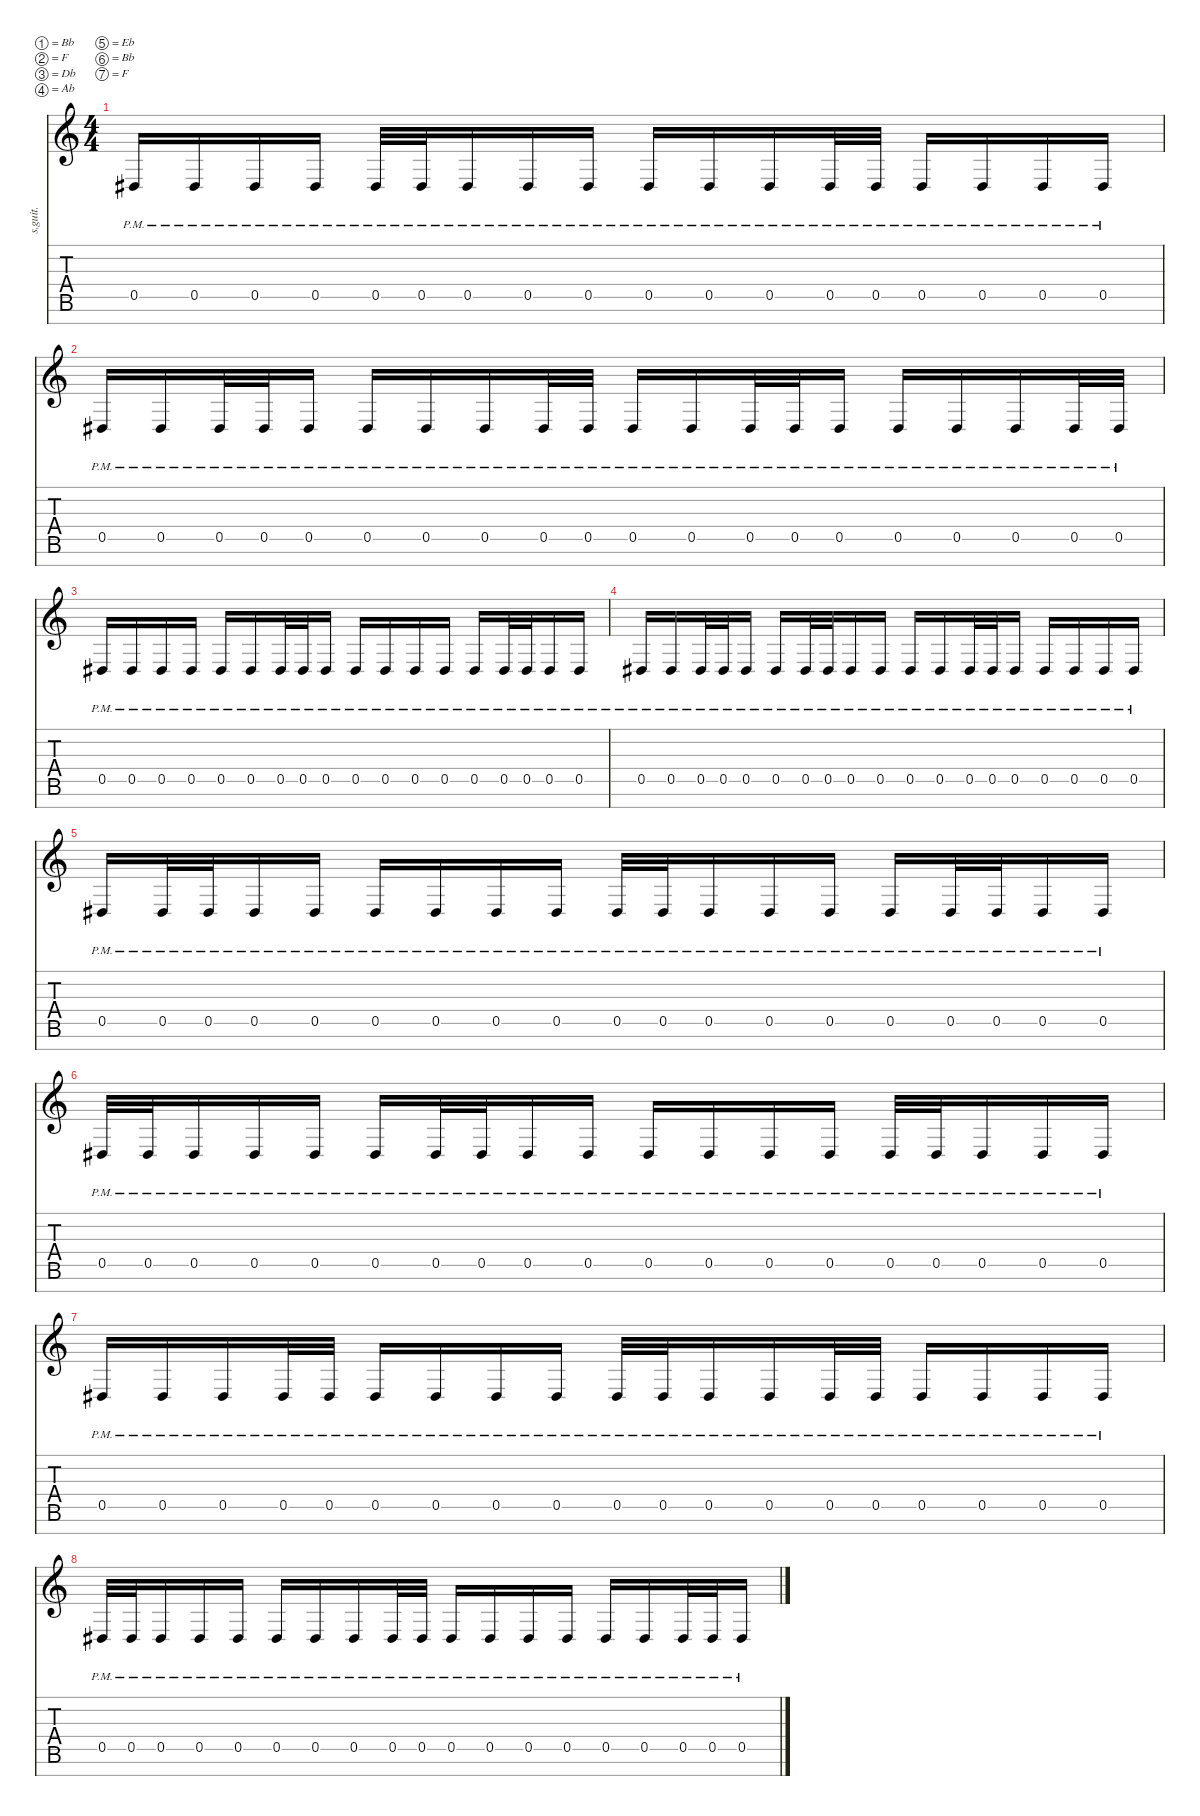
\defaultSystemsLayout 4
\hideDynamics
\bracketExtendMode nobrackets
\track ("Marten Hagstrom (Guitar 2)" "s.guit.") {instrument distortionguitar}
\staff {score tabs}
\tuning (Bb3 F3 Db3 Ab2 Eb2 Bb1 F1)
\ts (4 4)
\tempo (115 hide)
\clef g2
\ks c
0.5{pm acc #}.16{lyrics (0 "") lyrics (1 "") lyrics (2 "") lyrics (3 "") lyrics (4 "") dy f} 0.5{pm acc #}.16{lyrics (0 "") lyrics (1 "") lyrics (2 "") lyrics (3 "") lyrics (4 "")} 0.5{pm acc #}.16{lyrics (0 "") lyrics (1 "") lyrics (2 "") lyrics (3 "") lyrics (4 "")} 0.5{pm acc #}.16{lyrics (0 "") lyrics (1 "") lyrics (2 "") lyrics (3 "") lyrics (4 "")} 0.5{pm acc #}.32{lyrics (0 "") lyrics (1 "") lyrics (2 "") lyrics (3 "") lyrics (4 "")} 0.5{pm acc #}.32{lyrics (0 "") lyrics (1 "") lyrics (2 "") lyrics (3 "") lyrics (4 "")} 0.5{pm acc #}.16{lyrics (0 "") lyrics (1 "") lyrics (2 "") lyrics (3 "") lyrics (4 "")} 0.5{pm acc #}.16{lyrics (0 "") lyrics (1 "") lyrics (2 "") lyrics (3 "") lyrics (4 "")} 0.5{pm acc #}.16{lyrics (0 "") lyrics (1 "") lyrics (2 "") lyrics (3 "") lyrics (4 "")} 0.5{pm acc #}.16{lyrics (0 "") lyrics (1 "") lyrics (2 "") lyrics (3 "") lyrics (4 "")} 0.5{pm acc #}.16{lyrics (0 "") lyrics (1 "") lyrics (2 "") lyrics (3 "") lyrics (4 "")} 0.5{pm acc #}.16{lyrics (0 "") lyrics (1 "") lyrics (2 "") lyrics (3 "") lyrics (4 "")} 0.5{pm acc #}.32{lyrics (0 "") lyrics (1 "") lyrics (2 "") lyrics (3 "") lyrics (4 "")} 0.5{pm acc #}.32{lyrics (0 "") lyrics (1 "") lyrics (2 "") lyrics (3 "") lyrics (4 "")} 0.5{pm acc #}.16{lyrics (0 "") lyrics (1 "") lyrics (2 "") lyrics (3 "") lyrics (4 "")} 0.5{pm acc #}.16{lyrics (0 "") lyrics (1 "") lyrics (2 "") lyrics (3 "") lyrics (4 "")} 0.5{pm acc #}.16{lyrics (0 "") lyrics (1 "") lyrics (2 "") lyrics (3 "") lyrics (4 "")} 0.5{pm acc #}.16{lyrics (0 "") lyrics (1 "") lyrics (2 "") lyrics (3 "") lyrics (4 "")} |
0.5{pm acc #}.16{lyrics (0 "") lyrics (1 "") lyrics (2 "") lyrics (3 "") lyrics (4 "")} 0.5{pm acc #}.16{lyrics (0 "") lyrics (1 "") lyrics (2 "") lyrics (3 "") lyrics (4 "")} 0.5{pm acc #}.32{lyrics (0 "") lyrics (1 "") lyrics (2 "") lyrics (3 "") lyrics (4 "")} 0.5{pm acc #}.32{lyrics (0 "") lyrics (1 "") lyrics (2 "") lyrics (3 "") lyrics (4 "")} 0.5{pm acc #}.16{lyrics (0 "") lyrics (1 "") lyrics (2 "") lyrics (3 "") lyrics (4 "")} 0.5{pm acc #}.16{lyrics (0 "") lyrics (1 "") lyrics (2 "") lyrics (3 "") lyrics (4 "")} 0.5{pm acc #}.16{lyrics (0 "") lyrics (1 "") lyrics (2 "") lyrics (3 "") lyrics (4 "")} 0.5{pm acc #}.16{lyrics (0 "") lyrics (1 "") lyrics (2 "") lyrics (3 "") lyrics (4 "")} 0.5{pm acc #}.32{lyrics (0 "") lyrics (1 "") lyrics (2 "") lyrics (3 "") lyrics (4 "")} 0.5{pm acc #}.32{lyrics (0 "") lyrics (1 "") lyrics (2 "") lyrics (3 "") lyrics (4 "")} 0.5{pm acc #}.16{lyrics (0 "") lyrics (1 "") lyrics (2 "") lyrics (3 "") lyrics (4 "")} 0.5{pm acc #}.16{lyrics (0 "") lyrics (1 "") lyrics (2 "") lyrics (3 "") lyrics (4 "")} 0.5{pm acc #}.32{lyrics (0 "") lyrics (1 "") lyrics (2 "") lyrics (3 "") lyrics (4 "")} 0.5{pm acc #}.32{lyrics (0 "") lyrics (1 "") lyrics (2 "") lyrics (3 "") lyrics (4 "")} 0.5{pm acc #}.16{lyrics (0 "") lyrics (1 "") lyrics (2 "") lyrics (3 "") lyrics (4 "")} 0.5{pm acc #}.16{lyrics (0 "") lyrics (1 "") lyrics (2 "") lyrics (3 "") lyrics (4 "")} 0.5{pm acc #}.16{lyrics (0 "") lyrics (1 "") lyrics (2 "") lyrics (3 "") lyrics (4 "")} 0.5{pm acc #}.16{lyrics (0 "") lyrics (1 "") lyrics (2 "") lyrics (3 "") lyrics (4 "")} 0.5{pm acc #}.32{lyrics (0 "") lyrics (1 "") lyrics (2 "") lyrics (3 "") lyrics (4 "")} 0.5{pm acc #}.32{lyrics (0 "") lyrics (1 "") lyrics (2 "") lyrics (3 "") lyrics (4 "")} |
0.5{pm acc #}.16{lyrics (0 "") lyrics (1 "") lyrics (2 "") lyrics (3 "") lyrics (4 "")} 0.5{pm acc #}.16{lyrics (0 "") lyrics (1 "") lyrics (2 "") lyrics (3 "") lyrics (4 "")} 0.5{pm acc #}.16{lyrics (0 "") lyrics (1 "") lyrics (2 "") lyrics (3 "") lyrics (4 "")} 0.5{pm acc #}.16{lyrics (0 "") lyrics (1 "") lyrics (2 "") lyrics (3 "") lyrics (4 "")} 0.5{pm acc #}.16{lyrics (0 "") lyrics (1 "") lyrics (2 "") lyrics (3 "") lyrics (4 "")} 0.5{pm acc #}.16{lyrics (0 "") lyrics (1 "") lyrics (2 "") lyrics (3 "") lyrics (4 "")} 0.5{pm acc #}.32{lyrics (0 "") lyrics (1 "") lyrics (2 "") lyrics (3 "") lyrics (4 "")} 0.5{pm acc #}.32{lyrics (0 "") lyrics (1 "") lyrics (2 "") lyrics (3 "") lyrics (4 "")} 0.5{pm acc #}.16{lyrics (0 "") lyrics (1 "") lyrics (2 "") lyrics (3 "") lyrics (4 "")} 0.5{pm acc #}.16{lyrics (0 "") lyrics (1 "") lyrics (2 "") lyrics (3 "") lyrics (4 "")} 0.5{pm acc #}.16{lyrics (0 "") lyrics (1 "") lyrics (2 "") lyrics (3 "") lyrics (4 "")} 0.5{pm acc #}.16{lyrics (0 "") lyrics (1 "") lyrics (2 "") lyrics (3 "") lyrics (4 "")} 0.5{pm acc #}.16{lyrics (0 "") lyrics (1 "") lyrics (2 "") lyrics (3 "") lyrics (4 "")} 0.5{pm acc #}.16{lyrics (0 "") lyrics (1 "") lyrics (2 "") lyrics (3 "") lyrics (4 "")} 0.5{pm acc #}.32{lyrics (0 "") lyrics (1 "") lyrics (2 "") lyrics (3 "") lyrics (4 "")} 0.5{pm acc #}.32{lyrics (0 "") lyrics (1 "") lyrics (2 "") lyrics (3 "") lyrics (4 "")} 0.5{pm acc #}.16{lyrics (0 "") lyrics (1 "") lyrics (2 "") lyrics (3 "") lyrics (4 "")} 0.5{pm acc #}.16{lyrics (0 "") lyrics (1 "") lyrics (2 "") lyrics (3 "") lyrics (4 "")} |
0.5{pm acc #}.16{lyrics (0 "") lyrics (1 "") lyrics (2 "") lyrics (3 "") lyrics (4 "")} 0.5{pm acc #}.16{lyrics (0 "") lyrics (1 "") lyrics (2 "") lyrics (3 "") lyrics (4 "")} 0.5{pm acc #}.32{lyrics (0 "") lyrics (1 "") lyrics (2 "") lyrics (3 "") lyrics (4 "")} 0.5{pm acc #}.32{lyrics (0 "") lyrics (1 "") lyrics (2 "") lyrics (3 "") lyrics (4 "")} 0.5{pm acc #}.16{lyrics (0 "") lyrics (1 "") lyrics (2 "") lyrics (3 "") lyrics (4 "")} 0.5{pm acc #}.16{lyrics (0 "") lyrics (1 "") lyrics (2 "") lyrics (3 "") lyrics (4 "")} 0.5{pm acc #}.32{lyrics (0 "") lyrics (1 "") lyrics (2 "") lyrics (3 "") lyrics (4 "")} 0.5{pm acc #}.32{lyrics (0 "") lyrics (1 "") lyrics (2 "") lyrics (3 "") lyrics (4 "")} 0.5{pm acc #}.16{lyrics (0 "") lyrics (1 "") lyrics (2 "") lyrics (3 "") lyrics (4 "")} 0.5{pm acc #}.16{lyrics (0 "") lyrics (1 "") lyrics (2 "") lyrics (3 "") lyrics (4 "")} 0.5{pm acc #}.16{lyrics (0 "") lyrics (1 "") lyrics (2 "") lyrics (3 "") lyrics (4 "")} 0.5{pm acc #}.16{lyrics (0 "") lyrics (1 "") lyrics (2 "") lyrics (3 "") lyrics (4 "")} 0.5{pm acc #}.32{lyrics (0 "") lyrics (1 "") lyrics (2 "") lyrics (3 "") lyrics (4 "")} 0.5{pm acc #}.32{lyrics (0 "") lyrics (1 "") lyrics (2 "") lyrics (3 "") lyrics (4 "")} 0.5{pm acc #}.16{lyrics (0 "") lyrics (1 "") lyrics (2 "") lyrics (3 "") lyrics (4 "")} 0.5{pm acc #}.16{lyrics (0 "") lyrics (1 "") lyrics (2 "") lyrics (3 "") lyrics (4 "")} 0.5{pm acc #}.16{lyrics (0 "") lyrics (1 "") lyrics (2 "") lyrics (3 "") lyrics (4 "")} 0.5{pm acc #}.16{lyrics (0 "") lyrics (1 "") lyrics (2 "") lyrics (3 "") lyrics (4 "")} 0.5{pm acc #}.16{lyrics (0 "") lyrics (1 "") lyrics (2 "") lyrics (3 "") lyrics (4 "")} |
0.5{pm acc #}.16{lyrics (0 "") lyrics (1 "") lyrics (2 "") lyrics (3 "") lyrics (4 "")} 0.5{pm acc #}.32{lyrics (0 "") lyrics (1 "") lyrics (2 "") lyrics (3 "") lyrics (4 "")} 0.5{pm acc #}.32{lyrics (0 "") lyrics (1 "") lyrics (2 "") lyrics (3 "") lyrics (4 "")} 0.5{pm acc #}.16{lyrics (0 "") lyrics (1 "") lyrics (2 "") lyrics (3 "") lyrics (4 "")} 0.5{pm acc #}.16{lyrics (0 "") lyrics (1 "") lyrics (2 "") lyrics (3 "") lyrics (4 "")} 0.5{pm acc #}.16{lyrics (0 "") lyrics (1 "") lyrics (2 "") lyrics (3 "") lyrics (4 "")} 0.5{pm acc #}.16{lyrics (0 "") lyrics (1 "") lyrics (2 "") lyrics (3 "") lyrics (4 "")} 0.5{pm acc #}.16{lyrics (0 "") lyrics (1 "") lyrics (2 "") lyrics (3 "") lyrics (4 "")} 0.5{pm acc #}.16{lyrics (0 "") lyrics (1 "") lyrics (2 "") lyrics (3 "") lyrics (4 "")} 0.5{pm acc #}.32{lyrics (0 "") lyrics (1 "") lyrics (2 "") lyrics (3 "") lyrics (4 "")} 0.5{pm acc #}.32{lyrics (0 "") lyrics (1 "") lyrics (2 "") lyrics (3 "") lyrics (4 "")} 0.5{pm acc #}.16{lyrics (0 "") lyrics (1 "") lyrics (2 "") lyrics (3 "") lyrics (4 "")} 0.5{pm acc #}.16{lyrics (0 "") lyrics (1 "") lyrics (2 "") lyrics (3 "") lyrics (4 "")} 0.5{pm acc #}.16{lyrics (0 "") lyrics (1 "") lyrics (2 "") lyrics (3 "") lyrics (4 "")} 0.5{pm acc #}.16{lyrics (0 "") lyrics (1 "") lyrics (2 "") lyrics (3 "") lyrics (4 "")} 0.5{pm acc #}.32{lyrics (0 "") lyrics (1 "") lyrics (2 "") lyrics (3 "") lyrics (4 "")} 0.5{pm acc #}.32{lyrics (0 "") lyrics (1 "") lyrics (2 "") lyrics (3 "") lyrics (4 "")} 0.5{pm acc #}.16{lyrics (0 "") lyrics (1 "") lyrics (2 "") lyrics (3 "") lyrics (4 "")} 0.5{pm acc #}.16{lyrics (0 "") lyrics (1 "") lyrics (2 "") lyrics (3 "") lyrics (4 "")} |
0.5{pm acc #}.32{lyrics (0 "") lyrics (1 "") lyrics (2 "") lyrics (3 "") lyrics (4 "")} 0.5{pm acc #}.32{lyrics (0 "") lyrics (1 "") lyrics (2 "") lyrics (3 "") lyrics (4 "")} 0.5{pm acc #}.16{lyrics (0 "") lyrics (1 "") lyrics (2 "") lyrics (3 "") lyrics (4 "")} 0.5{pm acc #}.16{lyrics (0 "") lyrics (1 "") lyrics (2 "") lyrics (3 "") lyrics (4 "")} 0.5{pm acc #}.16{lyrics (0 "") lyrics (1 "") lyrics (2 "") lyrics (3 "") lyrics (4 "")} 0.5{pm acc #}.16{lyrics (0 "") lyrics (1 "") lyrics (2 "") lyrics (3 "") lyrics (4 "")} 0.5{pm acc #}.32{lyrics (0 "") lyrics (1 "") lyrics (2 "") lyrics (3 "") lyrics (4 "")} 0.5{pm acc #}.32{lyrics (0 "") lyrics (1 "") lyrics (2 "") lyrics (3 "") lyrics (4 "")} 0.5{pm acc #}.16{lyrics (0 "") lyrics (1 "") lyrics (2 "") lyrics (3 "") lyrics (4 "")} 0.5{pm acc #}.16{lyrics (0 "") lyrics (1 "") lyrics (2 "") lyrics (3 "") lyrics (4 "")} 0.5{pm acc #}.16{lyrics (0 "") lyrics (1 "") lyrics (2 "") lyrics (3 "") lyrics (4 "")} 0.5{pm acc #}.16{lyrics (0 "") lyrics (1 "") lyrics (2 "") lyrics (3 "") lyrics (4 "")} 0.5{pm acc #}.16{lyrics (0 "") lyrics (1 "") lyrics (2 "") lyrics (3 "") lyrics (4 "")} 0.5{pm acc #}.16{lyrics (0 "") lyrics (1 "") lyrics (2 "") lyrics (3 "") lyrics (4 "")} 0.5{pm acc #}.32{lyrics (0 "") lyrics (1 "") lyrics (2 "") lyrics (3 "") lyrics (4 "")} 0.5{pm acc #}.32{lyrics (0 "") lyrics (1 "") lyrics (2 "") lyrics (3 "") lyrics (4 "")} 0.5{pm acc #}.16{lyrics (0 "") lyrics (1 "") lyrics (2 "") lyrics (3 "") lyrics (4 "")} 0.5{pm acc #}.16{lyrics (0 "") lyrics (1 "") lyrics (2 "") lyrics (3 "") lyrics (4 "")} 0.5{pm acc #}.16{lyrics (0 "") lyrics (1 "") lyrics (2 "") lyrics (3 "") lyrics (4 "")} |
0.5{pm acc #}.16{lyrics (0 "") lyrics (1 "") lyrics (2 "") lyrics (3 "") lyrics (4 "")} 0.5{pm acc #}.16{lyrics (0 "") lyrics (1 "") lyrics (2 "") lyrics (3 "") lyrics (4 "")} 0.5{pm acc #}.16{lyrics (0 "") lyrics (1 "") lyrics (2 "") lyrics (3 "") lyrics (4 "")} 0.5{pm acc #}.32{lyrics (0 "") lyrics (1 "") lyrics (2 "") lyrics (3 "") lyrics (4 "")} 0.5{pm acc #}.32{lyrics (0 "") lyrics (1 "") lyrics (2 "") lyrics (3 "") lyrics (4 "")} 0.5{pm acc #}.16{lyrics (0 "") lyrics (1 "") lyrics (2 "") lyrics (3 "") lyrics (4 "")} 0.5{pm acc #}.16{lyrics (0 "") lyrics (1 "") lyrics (2 "") lyrics (3 "") lyrics (4 "")} 0.5{pm acc #}.16{lyrics (0 "") lyrics (1 "") lyrics (2 "") lyrics (3 "") lyrics (4 "")} 0.5{pm acc #}.16{lyrics (0 "") lyrics (1 "") lyrics (2 "") lyrics (3 "") lyrics (4 "")} 0.5{pm acc #}.32{lyrics (0 "") lyrics (1 "") lyrics (2 "") lyrics (3 "") lyrics (4 "")} 0.5{pm acc #}.32{lyrics (0 "") lyrics (1 "") lyrics (2 "") lyrics (3 "") lyrics (4 "")} 0.5{pm acc #}.16{lyrics (0 "") lyrics (1 "") lyrics (2 "") lyrics (3 "") lyrics (4 "")} 0.5{pm acc #}.16{lyrics (0 "") lyrics (1 "") lyrics (2 "") lyrics (3 "") lyrics (4 "")} 0.5{pm acc #}.32{lyrics (0 "") lyrics (1 "") lyrics (2 "") lyrics (3 "") lyrics (4 "")} 0.5{pm acc #}.32{lyrics (0 "") lyrics (1 "") lyrics (2 "") lyrics (3 "") lyrics (4 "")} 0.5{pm acc #}.16{lyrics (0 "") lyrics (1 "") lyrics (2 "") lyrics (3 "") lyrics (4 "")} 0.5{pm acc #}.16{lyrics (0 "") lyrics (1 "") lyrics (2 "") lyrics (3 "") lyrics (4 "")} 0.5{pm acc #}.16{lyrics (0 "") lyrics (1 "") lyrics (2 "") lyrics (3 "") lyrics (4 "")} 0.5{pm acc #}.16{lyrics (0 "") lyrics (1 "") lyrics (2 "") lyrics (3 "") lyrics (4 "")} |
0.5{pm acc #}.32{lyrics (0 "") lyrics (1 "") lyrics (2 "") lyrics (3 "") lyrics (4 "")} 0.5{pm acc #}.32{lyrics (0 "") lyrics (1 "") lyrics (2 "") lyrics (3 "") lyrics (4 "")} 0.5{pm acc #}.16{lyrics (0 "") lyrics (1 "") lyrics (2 "") lyrics (3 "") lyrics (4 "")} 0.5{pm acc #}.16{lyrics (0 "") lyrics (1 "") lyrics (2 "") lyrics (3 "") lyrics (4 "")} 0.5{pm acc #}.16{lyrics (0 "") lyrics (1 "") lyrics (2 "") lyrics (3 "") lyrics (4 "")} 0.5{pm acc #}.16{lyrics (0 "") lyrics (1 "") lyrics (2 "") lyrics (3 "") lyrics (4 "")} 0.5{pm acc #}.16{lyrics (0 "") lyrics (1 "") lyrics (2 "") lyrics (3 "") lyrics (4 "")} 0.5{pm acc #}.16{lyrics (0 "") lyrics (1 "") lyrics (2 "") lyrics (3 "") lyrics (4 "")} 0.5{pm acc #}.32{lyrics (0 "") lyrics (1 "") lyrics (2 "") lyrics (3 "") lyrics (4 "")} 0.5{pm acc #}.32{lyrics (0 "") lyrics (1 "") lyrics (2 "") lyrics (3 "") lyrics (4 "")} 0.5{pm acc #}.16{lyrics (0 "") lyrics (1 "") lyrics (2 "") lyrics (3 "") lyrics (4 "")} 0.5{pm acc #}.16{lyrics (0 "") lyrics (1 "") lyrics (2 "") lyrics (3 "") lyrics (4 "")} 0.5{pm acc #}.16{lyrics (0 "") lyrics (1 "") lyrics (2 "") lyrics (3 "") lyrics (4 "")} 0.5{pm acc #}.16{lyrics (0 "") lyrics (1 "") lyrics (2 "") lyrics (3 "") lyrics (4 "")} 0.5{pm acc #}.16{lyrics (0 "") lyrics (1 "") lyrics (2 "") lyrics (3 "") lyrics (4 "")} 0.5{pm acc #}.16{lyrics (0 "") lyrics (1 "") lyrics (2 "") lyrics (3 "") lyrics (4 "")} 0.5{pm acc #}.32{lyrics (0 "") lyrics (1 "") lyrics (2 "") lyrics (3 "") lyrics (4 "")} 0.5{pm acc #}.32{lyrics (0 "") lyrics (1 "") lyrics (2 "") lyrics (3 "") lyrics (4 "")} 0.5{pm acc #}.16{lyrics (0 "") lyrics (1 "") lyrics (2 "") lyrics (3 "") lyrics (4 "")}
